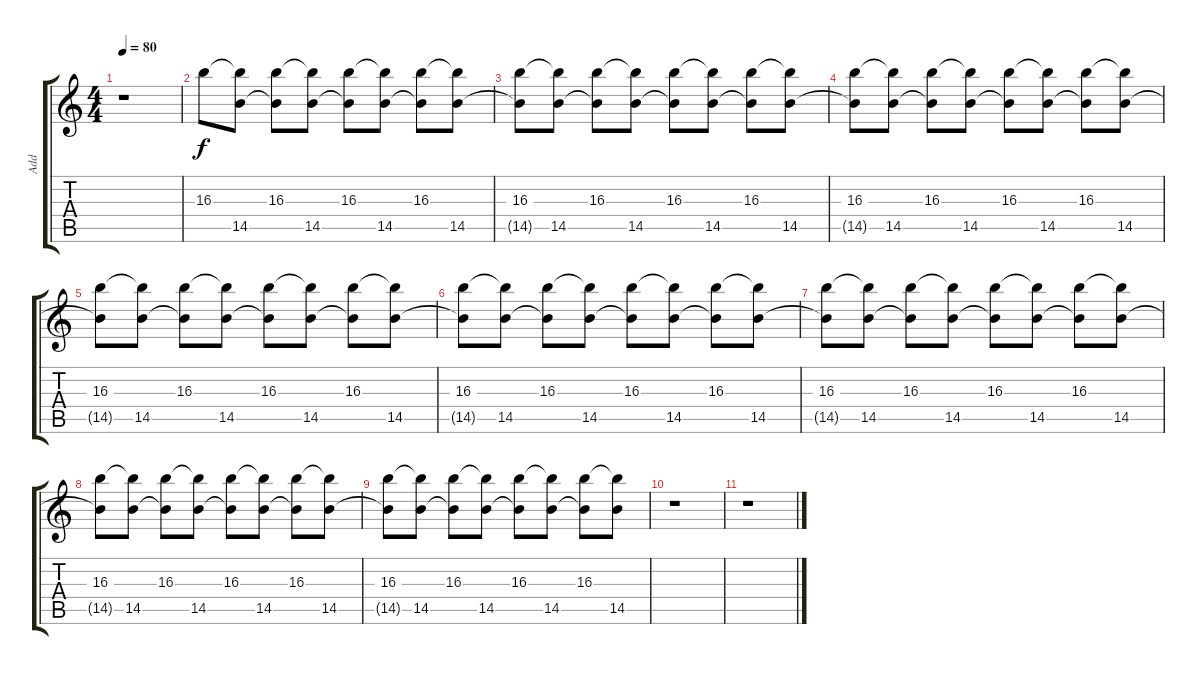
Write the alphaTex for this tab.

\track ("Add" "Add") {instrument distortionguitar}
\staff {score tabs}
\tuning (E4 B3 G3 D3 A2 E2) {hide}
\ts (4 4)
\tempo 80
\clef g2
\ks c
r.1{dy f} |
16.3.8 (16.3{t} 14.5).8 (16.3 14.5{t}).8 (16.3{t} 14.5).8 (16.3 14.5{t}).8 (16.3{t} 14.5).8 (16.3 14.5{t}).8 (16.3{t} 14.5).8 |
(16.3 14.5{t}).8 (16.3{t} 14.5).8 (16.3 14.5{t}).8 (16.3{t} 14.5).8 (16.3 14.5{t}).8 (16.3{t} 14.5).8 (16.3 14.5{t}).8 (16.3{t} 14.5).8 |
(16.3 14.5{t}).8 (16.3{t} 14.5).8 (16.3 14.5{t}).8 (16.3{t} 14.5).8 (16.3 14.5{t}).8 (16.3{t} 14.5).8 (16.3 14.5{t}).8 (16.3{t} 14.5).8 |
(16.3 14.5{t}).8 (16.3{t} 14.5).8 (16.3 14.5{t}).8 (16.3{t} 14.5).8 (16.3 14.5{t}).8 (16.3{t} 14.5).8 (16.3 14.5{t}).8 (16.3{t} 14.5).8 |
(16.3 14.5{t}).8 (16.3{t} 14.5).8 (16.3 14.5{t}).8 (16.3{t} 14.5).8 (16.3 14.5{t}).8 (16.3{t} 14.5).8 (16.3 14.5{t}).8 (16.3{t} 14.5).8 |
(16.3 14.5{t}).8 (16.3{t} 14.5).8 (16.3 14.5{t}).8 (16.3{t} 14.5).8 (16.3 14.5{t}).8 (16.3{t} 14.5).8 (16.3 14.5{t}).8 (16.3{t} 14.5).8 |
(16.3 14.5{t}).8 (16.3{t} 14.5).8 (16.3 14.5{t}).8 (16.3{t} 14.5).8 (16.3 14.5{t}).8 (16.3{t} 14.5).8 (16.3 14.5{t}).8 (16.3{t} 14.5).8 |
(16.3 14.5{t}).8 (16.3{t} 14.5).8 (16.3 14.5{t}).8 (16.3{t} 14.5).8 (16.3 14.5{t}).8 (16.3{t} 14.5).8 (16.3 14.5{t}).8 (16.3{t} 14.5).8 |
r.1 |
r.1
